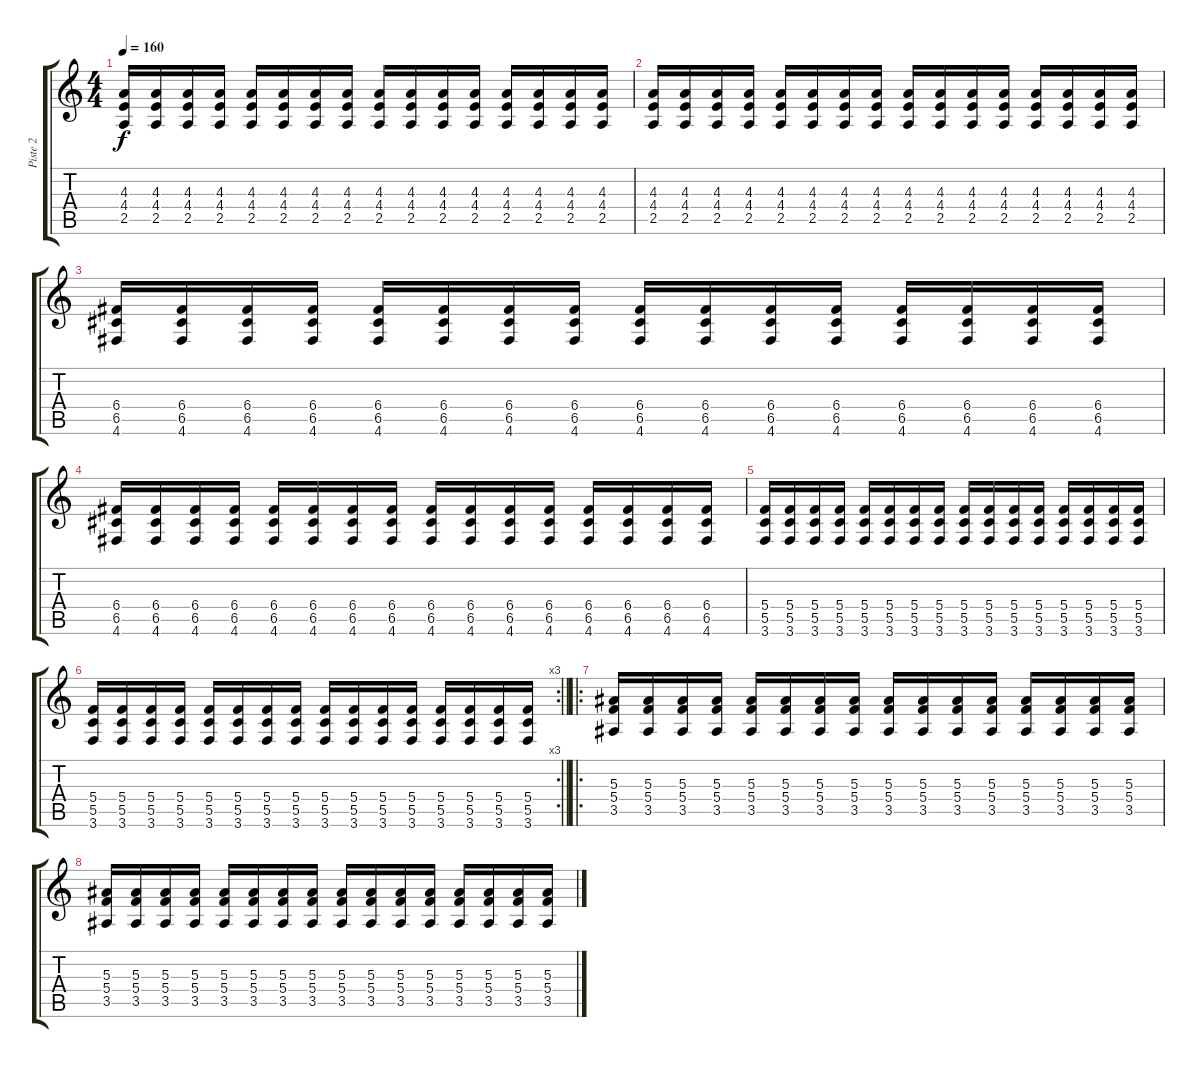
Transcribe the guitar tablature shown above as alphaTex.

\track ("Piste 2" "Piste 2") {instrument overdrivenguitar}
\staff {score tabs}
\tuning (D4 A3 F3 C3 G2 D2) {hide}
\ts (4 4)
\tempo 160
\clef g2
\ks c
(4.3 4.4 2.5).16{dy f} (4.3 4.4 2.5).16 (4.3 4.4 2.5).16 (4.3 4.4 2.5).16 (4.3 4.4 2.5).16 (4.3 4.4 2.5).16 (4.3 4.4 2.5).16 (4.3 4.4 2.5).16 (4.3 4.4 2.5).16 (4.3 4.4 2.5).16 (4.3 4.4 2.5).16 (4.3 4.4 2.5).16 (4.3 4.4 2.5).16 (4.3 4.4 2.5).16 (4.3 4.4 2.5).16 (4.3 4.4 2.5).16 |
(4.3 4.4 2.5).16 (4.3 4.4 2.5).16 (4.3 4.4 2.5).16 (4.3 4.4 2.5).16 (4.3 4.4 2.5).16 (4.3 4.4 2.5).16 (4.3 4.4 2.5).16 (4.3 4.4 2.5).16 (4.3 4.4 2.5).16 (4.3 4.4 2.5).16 (4.3 4.4 2.5).16 (4.3 4.4 2.5).16 (4.3 4.4 2.5).16 (4.3 4.4 2.5).16 (4.3 4.4 2.5).16 (4.3 4.4 2.5).16 |
(6.4 6.5 4.6).16 (6.4 6.5 4.6).16 (6.4 6.5 4.6).16 (6.4 6.5 4.6).16 (6.4 6.5 4.6).16 (6.4 6.5 4.6).16 (6.4 6.5 4.6).16 (6.4 6.5 4.6).16 (6.4 6.5 4.6).16 (6.4 6.5 4.6).16 (6.4 6.5 4.6).16 (6.4 6.5 4.6).16 (6.4 6.5 4.6).16 (6.4 6.5 4.6).16 (6.4 6.5 4.6).16 (6.4 6.5 4.6).16 |
(6.4 6.5 4.6).16 (6.4 6.5 4.6).16 (6.4 6.5 4.6).16 (6.4 6.5 4.6).16 (6.4 6.5 4.6).16 (6.4 6.5 4.6).16 (6.4 6.5 4.6).16 (6.4 6.5 4.6).16 (6.4 6.5 4.6).16 (6.4 6.5 4.6).16 (6.4 6.5 4.6).16 (6.4 6.5 4.6).16 (6.4 6.5 4.6).16 (6.4 6.5 4.6).16 (6.4 6.5 4.6).16 (6.4 6.5 4.6).16 |
(5.4 5.5 3.6).16 (5.4 5.5 3.6).16 (5.4 5.5 3.6).16 (5.4 5.5 3.6).16 (5.4 5.5 3.6).16 (5.4 5.5 3.6).16 (5.4 5.5 3.6).16 (5.4 5.5 3.6).16 (5.4 5.5 3.6).16 (5.4 5.5 3.6).16 (5.4 5.5 3.6).16 (5.4 5.5 3.6).16 (5.4 5.5 3.6).16 (5.4 5.5 3.6).16 (5.4 5.5 3.6).16 (5.4 5.5 3.6).16 |
\rc 3
\barLineRight lightlight
(5.4 5.5 3.6).16 (5.4 5.5 3.6).16 (5.4 5.5 3.6).16 (5.4 5.5 3.6).16 (5.4 5.5 3.6).16 (5.4 5.5 3.6).16 (5.4 5.5 3.6).16 (5.4 5.5 3.6).16 (5.4 5.5 3.6).16 (5.4 5.5 3.6).16 (5.4 5.5 3.6).16 (5.4 5.5 3.6).16 (5.4 5.5 3.6).16 (5.4 5.5 3.6).16 (5.4 5.5 3.6).16 (5.4 5.5 3.6).16 |
\ro
(5.3 5.4 3.5).16 (5.3 5.4 3.5).16 (5.3 5.4 3.5).16 (5.3 5.4 3.5).16 (5.3 5.4 3.5).16 (5.3 5.4 3.5).16 (5.3 5.4 3.5).16 (5.3 5.4 3.5).16 (5.3 5.4 3.5).16 (5.3 5.4 3.5).16 (5.3 5.4 3.5).16 (5.3 5.4 3.5).16 (5.3 5.4 3.5).16 (5.3 5.4 3.5).16 (5.3 5.4 3.5).16 (5.3 5.4 3.5).16 |
(5.3 5.4 3.5).16 (5.3 5.4 3.5).16 (5.3 5.4 3.5).16 (5.3 5.4 3.5).16 (5.3 5.4 3.5).16 (5.3 5.4 3.5).16 (5.3 5.4 3.5).16 (5.3 5.4 3.5).16 (5.3 5.4 3.5).16 (5.3 5.4 3.5).16 (5.3 5.4 3.5).16 (5.3 5.4 3.5).16 (5.3 5.4 3.5).16 (5.3 5.4 3.5).16 (5.3 5.4 3.5).16 (5.3 5.4 3.5).16
